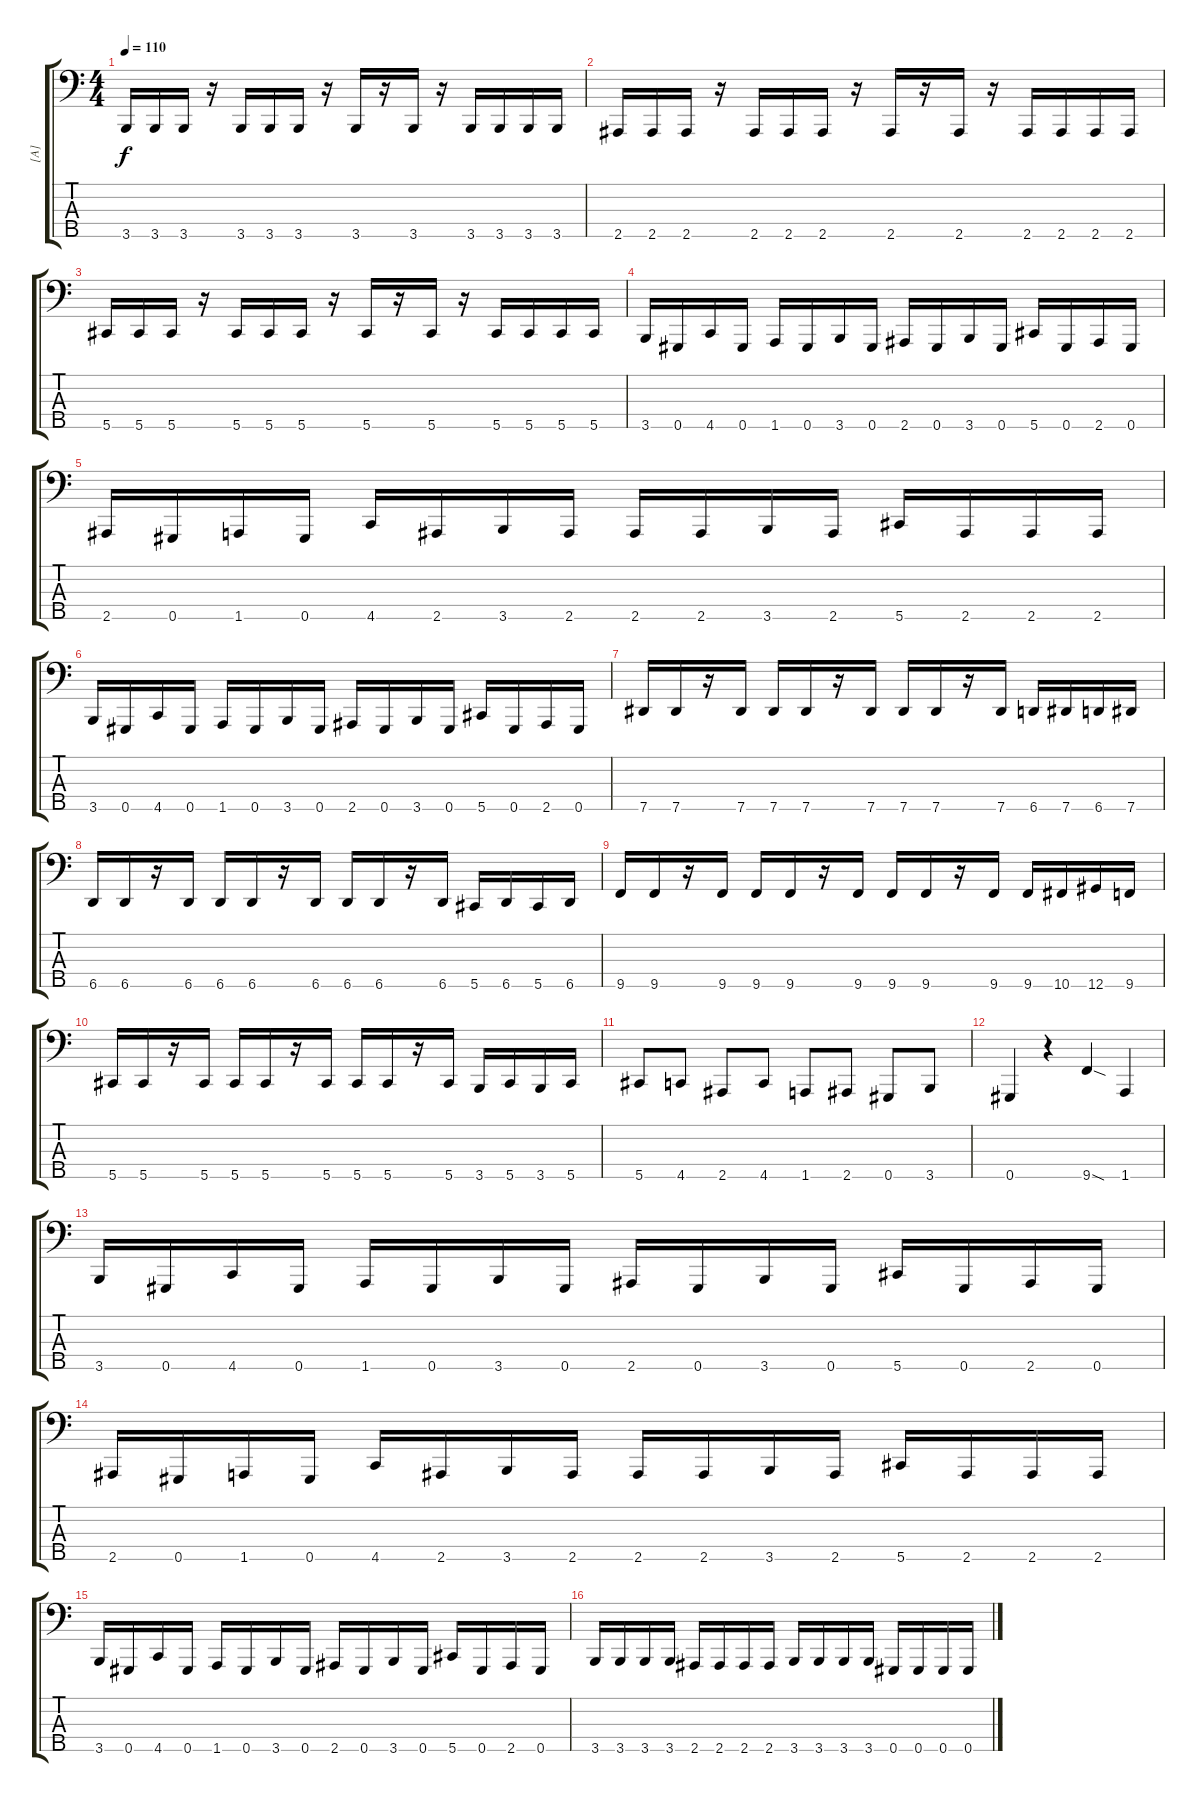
\track ("[A]" "[A]") {instrument electricbasspick}
\staff {score tabs}
\tuning (E2 B1 Gb1 B0 Ab0) {hide}
\ts (4 4)
\tempo 110
\clef f4
\ks c
3.5.16{dy f} 3.5.16 3.5.16 r.16 3.5.16 3.5.16 3.5.16 r.16 3.5.16 r.16 3.5.16 r.16 3.5.16 3.5.16 3.5.16 3.5.16 |
2.5.16 2.5.16 2.5.16 r.16 2.5.16 2.5.16 2.5.16 r.16 2.5.16 r.16 2.5.16 r.16 2.5.16 2.5.16 2.5.16 2.5.16 |
5.5.16 5.5.16 5.5.16 r.16 5.5.16 5.5.16 5.5.16 r.16 5.5.16 r.16 5.5.16 r.16 5.5.16 5.5.16 5.5.16 5.5.16 |
3.5.16 0.5.16 4.5.16 0.5.16 1.5.16 0.5.16 3.5.16 0.5.16 2.5.16 0.5.16 3.5.16 0.5.16 5.5.16 0.5.16 2.5.16 0.5.16 |
2.5.16 0.5.16 1.5.16 0.5.16 4.5.16 2.5.16 3.5.16 2.5.16 2.5.16 2.5.16 3.5.16 2.5.16 5.5.16 2.5.16 2.5.16 2.5.16 |
3.5.16 0.5.16 4.5.16 0.5.16 1.5.16 0.5.16 3.5.16 0.5.16 2.5.16 0.5.16 3.5.16 0.5.16 5.5.16 0.5.16 2.5.16 0.5.16 |
7.5.16 7.5.16 r.16 7.5.16 7.5.16 7.5.16 r.16 7.5.16 7.5.16 7.5.16 r.16 7.5.16 6.5.16 7.5.16 6.5.16 7.5.16 |
6.5.16 6.5.16 r.16 6.5.16 6.5.16 6.5.16 r.16 6.5.16 6.5.16 6.5.16 r.16 6.5.16 5.5.16 6.5.16 5.5.16 6.5.16 |
9.5.16 9.5.16 r.16 9.5.16 9.5.16 9.5.16 r.16 9.5.16 9.5.16 9.5.16 r.16 9.5.16 9.5.16 10.5.16 12.5.16 9.5.16 |
5.5.16 5.5.16 r.16 5.5.16 5.5.16 5.5.16 r.16 5.5.16 5.5.16 5.5.16 r.16 5.5.16 3.5.16 5.5.16 3.5.16 5.5.16 |
5.5.8 4.5.8 2.5.8 4.5.8 1.5.8 2.5.8 0.5.8 3.5.8 |
0.5.4 r.4 9.5{sod}.4 1.5.4 |
3.5.16 0.5.16 4.5.16 0.5.16 1.5.16 0.5.16 3.5.16 0.5.16 2.5.16 0.5.16 3.5.16 0.5.16 5.5.16 0.5.16 2.5.16 0.5.16 |
2.5.16 0.5.16 1.5.16 0.5.16 4.5.16 2.5.16 3.5.16 2.5.16 2.5.16 2.5.16 3.5.16 2.5.16 5.5.16 2.5.16 2.5.16 2.5.16 |
3.5.16 0.5.16 4.5.16 0.5.16 1.5.16 0.5.16 3.5.16 0.5.16 2.5.16 0.5.16 3.5.16 0.5.16 5.5.16 0.5.16 2.5.16 0.5.16 |
3.5.16 3.5.16 3.5.16 3.5.16 2.5.16 2.5.16 2.5.16 2.5.16 3.5.16 3.5.16 3.5.16 3.5.16 0.5.16 0.5.16 0.5.16 0.5.16
